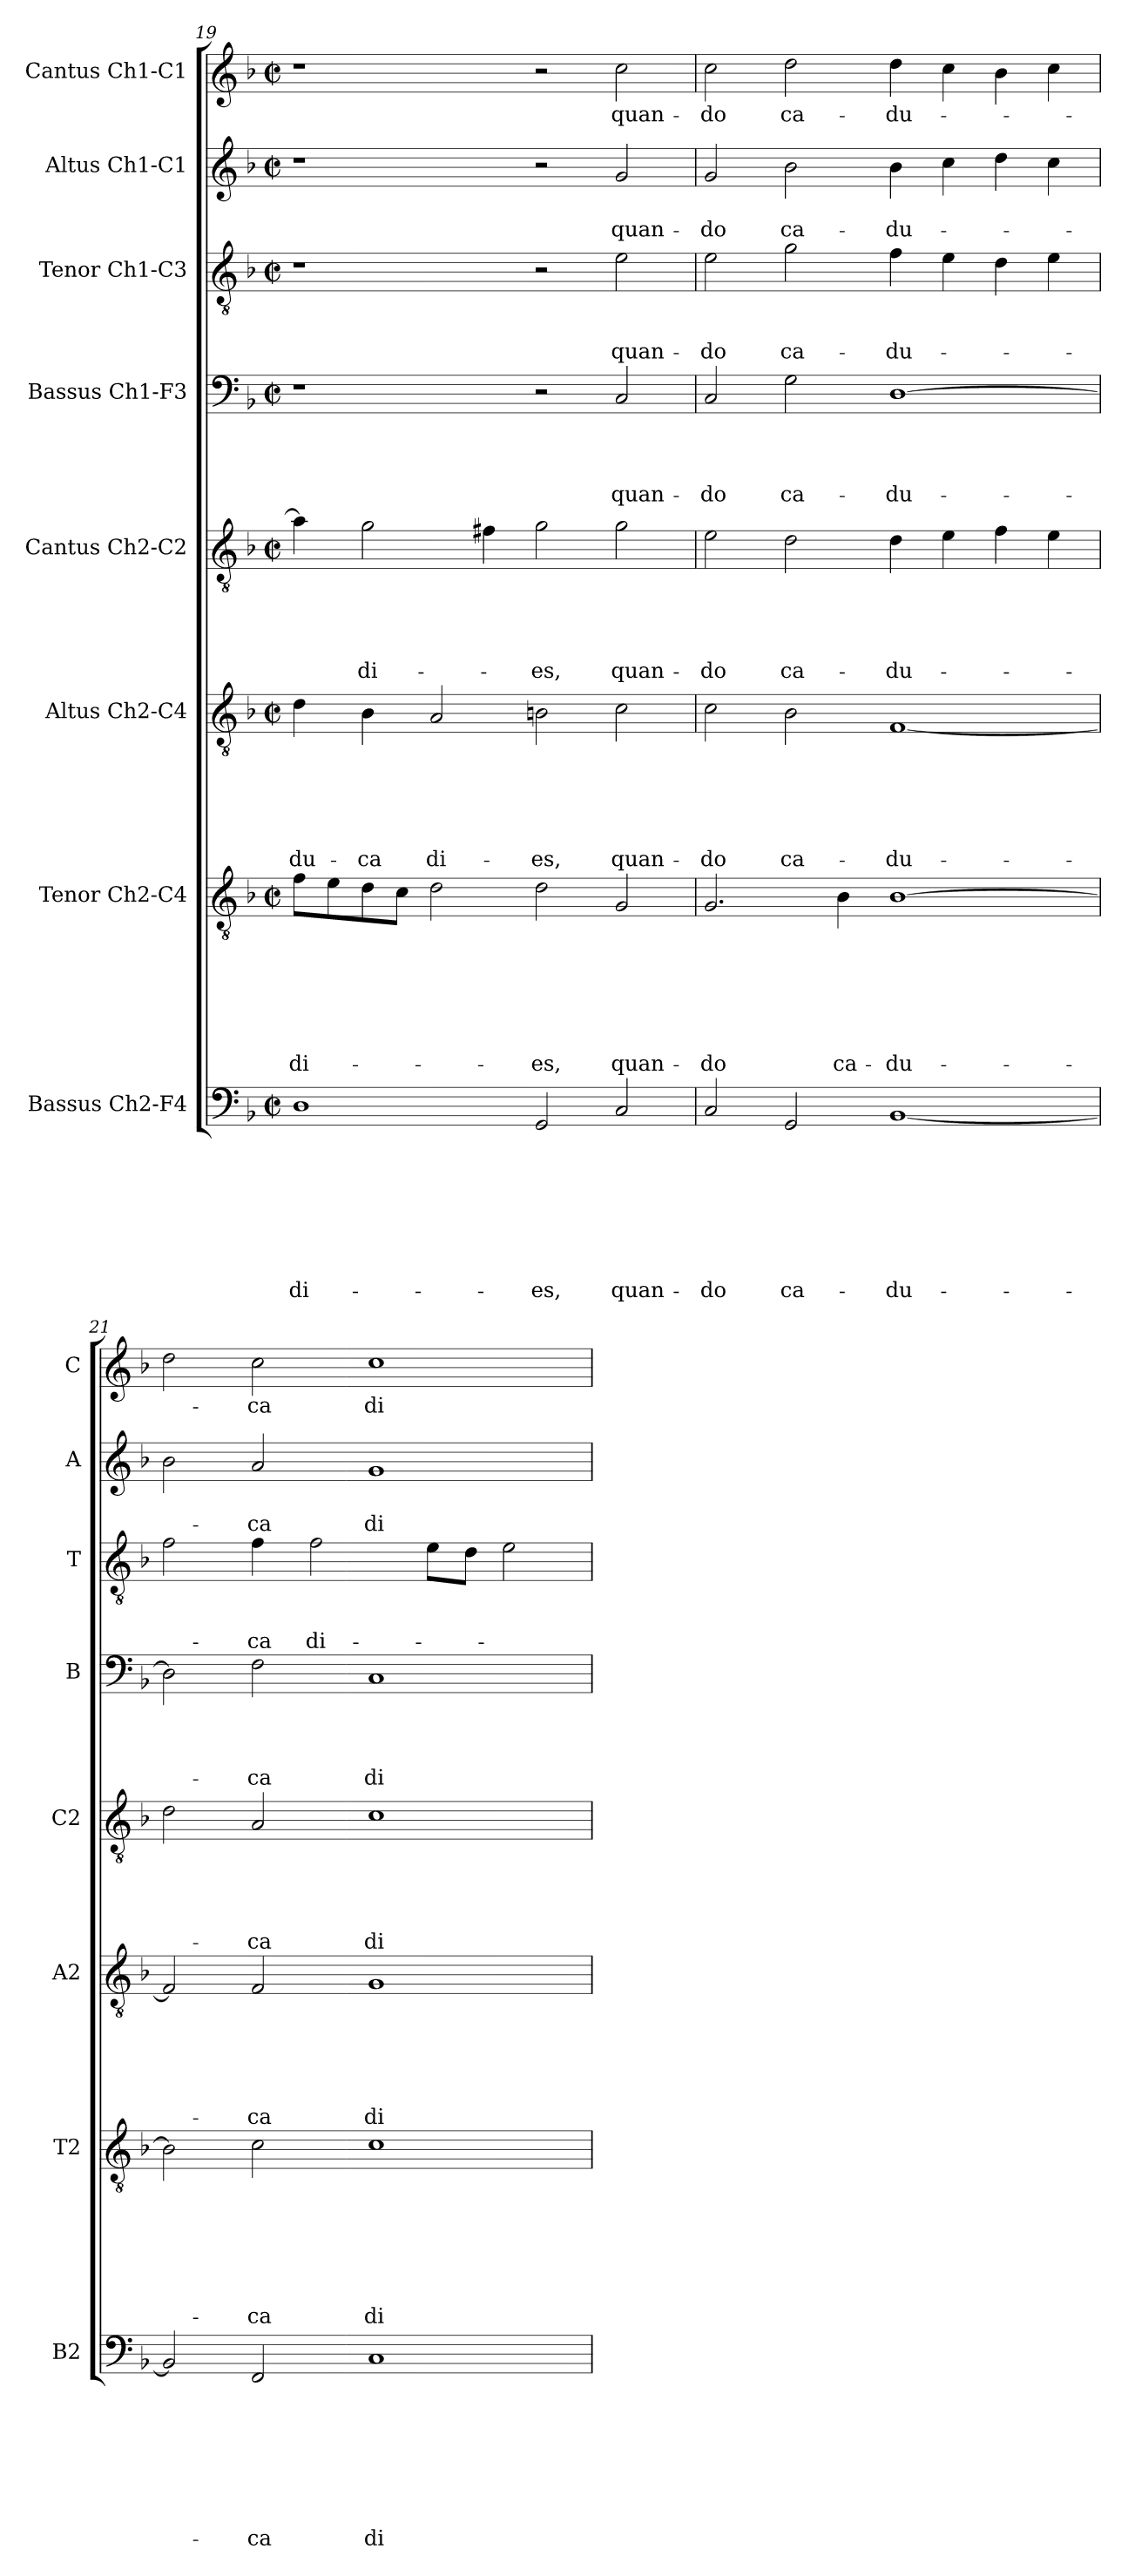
**kern	**text	**text	**text	**text	**text	**text	**text	**text	**kern	**text	**text	**text	**text	**text	**text	**text	**kern	**text	**text	**text	**text	**text	**text	**kern	**text	**text	**text	**text	**text	**kern	**text	**text	**text	**text	**kern	**text	**text	**text	**kern	**text	**text	**kern	**text
*part8	*part8	*part8	*part8	*part8	*part8	*part8	*part8	*part8	*part7	*part7	*part7	*part7	*part7	*part7	*part7	*part7	*part6	*part6	*part6	*part6	*part6	*part6	*part6	*part5	*part5	*part5	*part5	*part5	*part5	*part4	*part4	*part4	*part4	*part4	*part3	*part3	*part3	*part3	*part2	*part2	*part2	*part1	*part1
*staff8	*staff8	*staff8	*staff8	*staff8	*staff8	*staff8	*staff8	*staff8	*staff7	*staff7	*staff7	*staff7	*staff7	*staff7	*staff7	*staff7	*staff6	*staff6	*staff6	*staff6	*staff6	*staff6	*staff6	*staff5	*staff5	*staff5	*staff5	*staff5	*staff5	*staff4	*staff4	*staff4	*staff4	*staff4	*staff3	*staff3	*staff3	*staff3	*staff2	*staff2	*staff2	*staff1	*staff1
*I"Bassus Ch2-F4	*	*	*	*	*	*	*	*	*I"Tenor Ch2-C4	*	*	*	*	*	*	*	*I"Altus Ch2-C4	*	*	*	*	*	*	*I"Cantus Ch2-C2	*	*	*	*	*	*I"Bassus Ch1-F3	*	*	*	*	*I"Tenor Ch1-C3	*	*	*	*I"Altus Ch1-C1	*	*	*I"Cantus Ch1-C1	*
*I'B2	*	*	*	*	*	*	*	*	*I'T2	*	*	*	*	*	*	*	*I'A2	*	*	*	*	*	*	*I'C2	*	*	*	*	*	*I'B	*	*	*	*	*I'T	*	*	*	*I'A	*	*	*I'C	*
*clefF4	*	*	*	*	*	*	*	*	*clefGv2	*	*	*	*	*	*	*	*clefGv2	*	*	*	*	*	*	*clefGv2	*	*	*	*	*	*clefF4	*	*	*	*	*clefGv2	*	*	*	*clefG2	*	*	*clefG2	*
*k[b-]	*	*	*	*	*	*	*	*	*k[b-]	*	*	*	*	*	*	*	*k[b-]	*	*	*	*	*	*	*k[b-]	*	*	*	*	*	*k[b-]	*	*	*	*	*k[b-]	*	*	*	*k[b-]	*	*	*k[b-]	*
*F:	*	*	*	*	*	*	*	*	*F:	*	*	*	*	*	*	*	*F:	*	*	*	*	*	*	*F:	*	*	*	*	*	*F:	*	*	*	*	*F:	*	*	*	*F:	*	*	*F:	*
*M2/2	*	*	*	*	*	*	*	*	*M2/2	*	*	*	*	*	*	*	*M2/2	*	*	*	*	*	*	*M2/2	*	*	*	*	*	*M2/2	*	*	*	*	*M2/2	*	*	*	*M2/2	*	*	*M2/2	*
*met(c|)	*	*	*	*	*	*	*	*	*met(c|)	*	*	*	*	*	*	*	*met(c|)	*	*	*	*	*	*	*met(c|)	*	*	*	*	*	*met(c|)	*	*	*	*	*met(c|)	*	*	*	*met(c|)	*	*	*met(c|)	*
=19	=19	=19	=19	=19	=19	=19	=19	=19	=19	=19	=19	=19	=19	=19	=19	=19	=19	=19	=19	=19	=19	=19	=19	=19	=19	=19	=19	=19	=19	=19	=19	=19	=19	=19	=19	=19	=19	=19	=19	=19	=19	=19	=19
!	!	!	!	!	!	!	!	!LO:LY:b	!	!	!	!	!	!	!	!LO:LY:b	!	!	!	!	!	!	!LO:LY:b	!	!	!	!	!	!	!	!	!	!	!	!	!	!	!	!	!	!	!	!
1D	.	.	.	.	.	.	.	di-	8f\L	.	.	.	.	.	.	di-	4d\	.	.	.	.	.	-du-	4a\]	.	.	.	.	.	1r	.	.	.	.	1r	.	.	.	1r	.	.	1r	.
.	.	.	.	.	.	.	.	.	8e\	.	.	.	.	.	.	.	.	.	.	.	.	.	.	.	.	.	.	.	.	.	.	.	.	.	.	.	.	.	.	.	.	.	.
!	!	!	!	!	!	!	!	!	!	!	!	!	!	!	!	!	!	!	!	!	!	!	!LO:LY:b	!	!	!	!	!	!LO:LY:b	!	!	!	!	!	!	!	!	!	!	!	!	!	!
.	.	.	.	.	.	.	.	.	8d\	.	.	.	.	.	.	.	4B-\	.	.	.	.	.	-ca	2g\	.	.	.	.	di-	.	.	.	.	.	.	.	.	.	.	.	.	.	.
.	.	.	.	.	.	.	.	.	8c\J	.	.	.	.	.	.	.	.	.	.	.	.	.	.	.	.	.	.	.	.	.	.	.	.	.	.	.	.	.	.	.	.	.	.
!	!	!	!	!	!	!	!	!	!	!	!	!	!	!	!	!	!	!	!	!	!	!	!LO:LY:b	!	!	!	!	!	!	!	!	!	!	!	!	!	!	!	!	!	!	!	!
.	.	.	.	.	.	.	.	.	2d\	.	.	.	.	.	.	.	2A/	.	.	.	.	.	di-	.	.	.	.	.	.	.	.	.	.	.	.	.	.	.	.	.	.	.	.
.	.	.	.	.	.	.	.	.	.	.	.	.	.	.	.	.	.	.	.	.	.	.	.	4f#X\	.	.	.	.	.	.	.	.	.	.	.	.	.	.	.	.	.	.	.
!	!	!	!	!	!	!	!	!LO:LY:b	!	!	!	!	!	!	!	!LO:LY:b	!	!	!	!	!	!	!LO:LY:b	!	!	!	!	!	!LO:LY:b	!	!	!	!	!	!	!	!	!	!	!	!	!	!
2GG/	.	.	.	.	.	.	.	-es,	2d\	.	.	.	.	.	.	-es,	2Bn\	.	.	.	.	.	-es,	2g\	.	.	.	.	-es,	2r	.	.	.	.	2r	.	.	.	2r	.	.	2r	.
!	!	!	!	!	!	!	!	!LO:LY:b	!	!	!	!	!	!	!	!LO:LY:b	!	!	!	!	!	!	!LO:LY:b	!	!	!	!	!	!LO:LY:b	!	!	!	!	!LO:LY:b	!	!	!	!LO:LY:b	!	!	!LO:LY:b	!	!LO:LY:b
2C/	.	.	.	.	.	.	.	quan-	2G/	.	.	.	.	.	.	quan-	2c\	.	.	.	.	.	quan-	2g\	.	.	.	.	quan-	2C/	.	.	.	quan-	2e\	.	.	quan-	2g/	.	quan-	2cc\	quan-
!!LO:PB:g=z
=20	=20	=20	=20	=20	=20	=20	=20	=20	=20	=20	=20	=20	=20	=20	=20	=20	=20	=20	=20	=20	=20	=20	=20	=20	=20	=20	=20	=20	=20	=20	=20	=20	=20	=20	=20	=20	=20	=20	=20	=20	=20	=20	=20
!	!	!	!	!	!	!	!	!LO:LY:b	!	!	!	!	!	!	!	!LO:LY:b	!	!	!	!	!	!	!LO:LY:b	!	!	!	!	!	!LO:LY:b	!	!	!	!	!LO:LY:b	!	!	!	!LO:LY:b	!	!	!LO:LY:b	!	!LO:LY:b
2C/	.	.	.	.	.	.	.	-do	2.G/	.	.	.	.	.	.	-do	2c\	.	.	.	.	.	-do	2e\	.	.	.	.	-do	2C/	.	.	.	-do	2e\	.	.	-do	2g/	.	-do	2cc\	-do
!	!	!	!	!	!	!	!	!LO:LY:b	!	!	!	!	!	!	!	!	!	!	!	!	!	!	!LO:LY:b	!	!	!	!	!	!LO:LY:b	!	!	!	!	!LO:LY:b	!	!	!	!LO:LY:b	!	!	!LO:LY:b	!	!LO:LY:b
2GG/	.	.	.	.	.	.	.	ca-	.	.	.	.	.	.	.	.	2B-\	.	.	.	.	.	ca-	2d\	.	.	.	.	ca-	2G\	.	.	.	ca-	2g\	.	.	ca-	2b-\	.	ca-	2dd\	ca-
!	!	!	!	!	!	!	!	!	!	!	!	!	!	!	!	!LO:LY:b	!	!	!	!	!	!	!	!	!	!	!	!	!	!	!	!	!	!	!	!	!	!	!	!	!	!	!
.	.	.	.	.	.	.	.	.	4B-\	.	.	.	.	.	.	ca-	.	.	.	.	.	.	.	.	.	.	.	.	.	.	.	.	.	.	.	.	.	.	.	.	.	.	.
!	!	!	!	!	!	!	!	!LO:LY:b	!	!	!	!	!	!	!	!LO:LY:b	!	!	!	!	!	!	!LO:LY:b	!	!	!	!	!	!LO:LY:b	!	!	!	!	!LO:LY:b	!	!	!	!LO:LY:b	!	!	!LO:LY:b	!	!LO:LY:b
[1BB-	.	.	.	.	.	.	.	-du-	[1B-	.	.	.	.	.	.	-du-	[1F	.	.	.	.	.	-du-	4d\	.	.	.	.	-du-	[1D	.	.	.	-du-	4f\	.	.	-du-	4b-\	.	-du-	4dd\	-du-
.	.	.	.	.	.	.	.	.	.	.	.	.	.	.	.	.	.	.	.	.	.	.	.	4e\	.	.	.	.	.	.	.	.	.	.	4e\	.	.	.	4cc\	.	.	4cc\	.
.	.	.	.	.	.	.	.	.	.	.	.	.	.	.	.	.	.	.	.	.	.	.	.	4f\	.	.	.	.	.	.	.	.	.	.	4d\	.	.	.	4dd\	.	.	4b-\	.
.	.	.	.	.	.	.	.	.	.	.	.	.	.	.	.	.	.	.	.	.	.	.	.	4e\	.	.	.	.	.	.	.	.	.	.	4e\	.	.	.	4cc\	.	.	4cc\	.
=21	=21	=21	=21	=21	=21	=21	=21	=21	=21	=21	=21	=21	=21	=21	=21	=21	=21	=21	=21	=21	=21	=21	=21	=21	=21	=21	=21	=21	=21	=21	=21	=21	=21	=21	=21	=21	=21	=21	=21	=21	=21	=21	=21
2BB-/]	.	.	.	.	.	.	.	.	2B-\]	.	.	.	.	.	.	.	2F/]	.	.	.	.	.	.	2d\	.	.	.	.	.	2D\]	.	.	.	.	2f\	.	.	.	2b-\	.	.	2dd\	.
!	!	!	!	!	!	!	!	!LO:LY:b	!	!	!	!	!	!	!	!LO:LY:b	!	!	!	!	!	!	!LO:LY:b	!	!	!	!	!	!LO:LY:b	!	!	!	!	!LO:LY:b	!	!	!	!LO:LY:b	!	!	!LO:LY:b	!	!LO:LY:b
2FF/	.	.	.	.	.	.	.	-ca	2c\	.	.	.	.	.	.	-ca	2F/	.	.	.	.	.	-ca	2A/	.	.	.	.	-ca	2F\	.	.	.	-ca	4f\	.	.	-ca	2a/	.	-ca	2cc\	-ca
!	!	!	!	!	!	!	!	!	!	!	!	!	!	!	!	!	!	!	!	!	!	!	!	!	!	!	!	!	!	!	!	!	!	!	!	!	!	!LO:LY:b	!	!	!	!	!
.	.	.	.	.	.	.	.	.	.	.	.	.	.	.	.	.	.	.	.	.	.	.	.	.	.	.	.	.	.	.	.	.	.	.	2f\	.	.	di-	.	.	.	.	.
!	!	!	!	!	!	!	!	!LO:LY:b	!	!	!	!	!	!	!	!LO:LY:b	!	!	!	!	!	!	!LO:LY:b	!	!	!	!	!	!LO:LY:b	!	!	!	!	!LO:LY:b	!	!	!	!	!	!	!LO:LY:b	!	!LO:LY:b
1C	.	.	.	.	.	.	.	di-	1c	.	.	.	.	.	.	di-	1G	.	.	.	.	.	di-	1c	.	.	.	.	di-	1C	.	.	.	di-	.	.	.	.	1g	.	di-	1cc	di-
.	.	.	.	.	.	.	.	.	.	.	.	.	.	.	.	.	.	.	.	.	.	.	.	.	.	.	.	.	.	.	.	.	.	.	8e\L	.	.	.	.	.	.	.	.
.	.	.	.	.	.	.	.	.	.	.	.	.	.	.	.	.	.	.	.	.	.	.	.	.	.	.	.	.	.	.	.	.	.	.	8d\J	.	.	.	.	.	.	.	.
.	.	.	.	.	.	.	.	.	.	.	.	.	.	.	.	.	.	.	.	.	.	.	.	.	.	.	.	.	.	.	.	.	.	.	2e\	.	.	.	.	.	.	.	.
=	=	=	=	=	=	=	=	=	=	=	=	=	=	=	=	=	=	=	=	=	=	=	=	=	=	=	=	=	=	=	=	=	=	=	=	=	=	=	=	=	=	=	=
*-	*-	*-	*-	*-	*-	*-	*-	*-	*-	*-	*-	*-	*-	*-	*-	*-	*-	*-	*-	*-	*-	*-	*-	*-	*-	*-	*-	*-	*-	*-	*-	*-	*-	*-	*-	*-	*-	*-	*-	*-	*-	*-	*-
